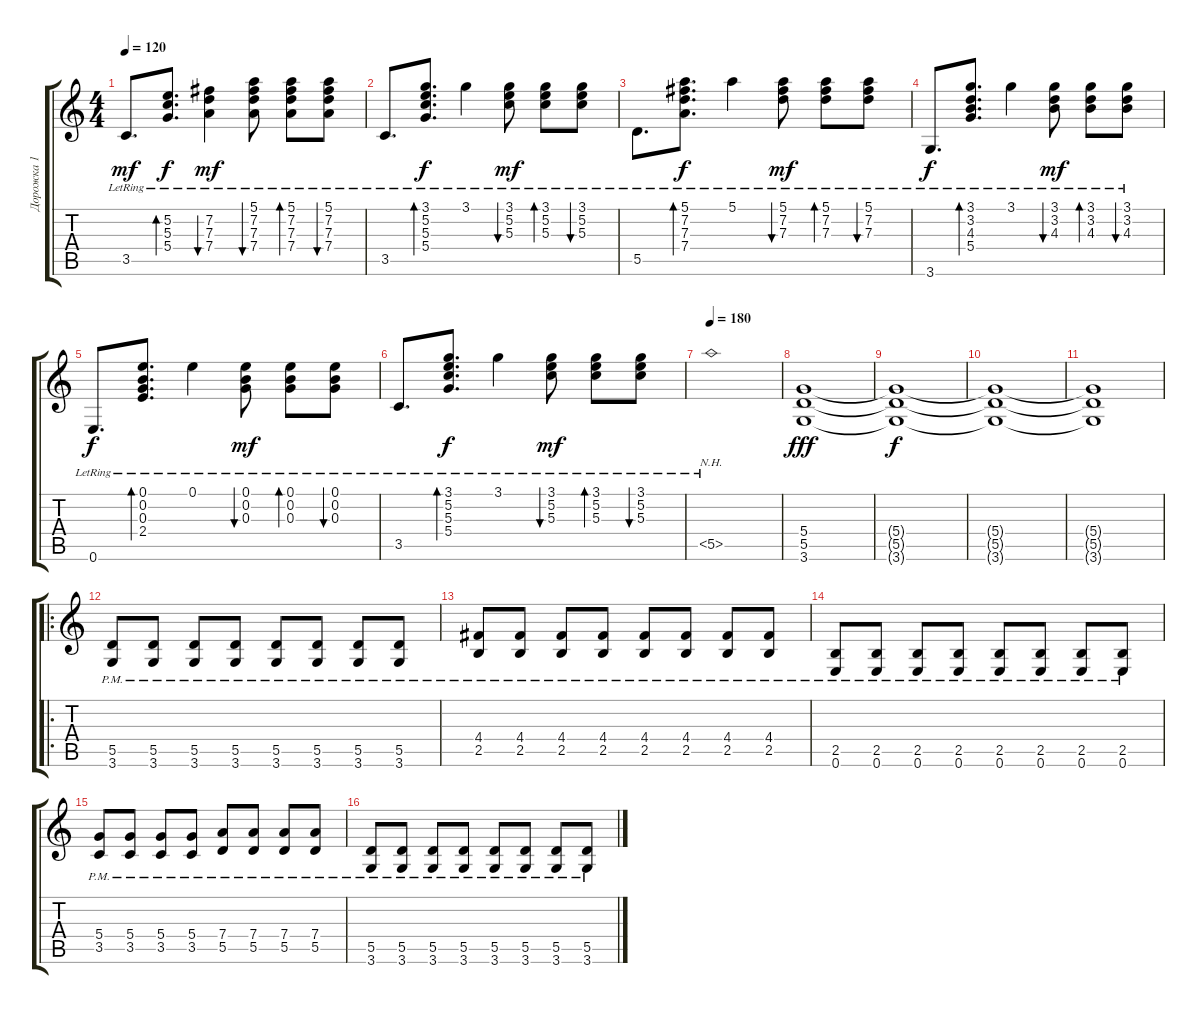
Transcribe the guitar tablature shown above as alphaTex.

\track ("Дорожка 1" "Дорожка 1") {instrument acousticguitarsteel}
\staff {score tabs}
\tuning (E4 B3 G3 D3 A2 E2) {hide}
\ts (4 4)
\tempo 120
\clef g2
\ks c
3.5{lr}.8{d dy mf} (5.2{lr} 5.3{lr} 5.4{lr}).8{d bd 480 dy f} (7.2{lr} 7.3{lr} 7.4{lr}).4{bu 30 dy mf} (5.1{lr} 7.2{lr} 7.3{lr} 7.4{lr}).8{bu 30} (5.1{lr} 7.2{lr} 7.3{lr} 7.4{lr}).8{bd 30} (5.1{lr} 7.2{lr} 7.3{lr} 7.4{lr}).8{bu 30} |
3.5{lr}.8{d} (3.1{lr} 5.2{lr} 5.3{lr} 5.4{lr}).8{d bd 480 dy f} 3.1{lr}.4 (3.1{lr} 5.2{lr} 5.3{lr}).8{bu 30 dy mf} (3.1{lr} 5.2{lr} 5.3{lr}).8{bd 30} (3.1{lr} 5.2{lr} 5.3{lr}).8{bu 30} |
5.5{lr}.8{d} (5.1{lr} 7.2{lr} 7.3{lr} 7.4{lr}).8{d bd 480 dy f} 5.1{lr}.4 (5.1{lr} 7.2{lr} 7.3{lr}).8{bu 30 dy mf} (5.1{lr} 7.2{lr} 7.3{lr}).8{bd 30} (5.1{lr} 7.2{lr} 7.3{lr}).8{bu 30} |
3.6{lr}.8{d dy f} (3.1{lr} 3.2{lr} 4.3{lr} 5.4{lr}).8{d bd 480} 3.1{lr}.4 (3.1{lr} 3.2{lr} 4.3{lr}).8{bu 30 dy mf} (3.1{lr} 3.2{lr} 4.3{lr}).8{bd 30} (3.1{lr} 3.2{lr} 4.3{lr}).8{bu 30} |
0.6{lr}.8{d dy f} (0.1{lr} 0.2{lr} 0.3{lr} 2.4{lr}).8{d bd 480} 0.1{lr}.4 (0.1{lr} 0.2{lr} 0.3{lr}).8{bu 30 dy mf} (0.1{lr} 0.2{lr} 0.3{lr}).8{bd 30} (0.1{lr} 0.2{lr} 0.3{lr}).8{bu 30} |
3.5{lr}.8{d} (3.1{lr} 5.2{lr} 5.3{lr} 5.4{lr}).8{d bd 480 dy f} 3.1{lr}.4 (3.1{lr} 5.2{lr} 5.3{lr}).8{bu 30 dy mf} (3.1{lr} 5.2{lr} 5.3{lr}).8{bd 30} (3.1{lr} 5.2{lr} 5.3{lr}).8{bu 30} |
\tempo 180
5.5{nh lr}.1 |
(5.4 5.5 3.6).1{dy fff instrument distortionguitar} |
(5.4{t} 5.5{t} 3.6{t}).1{dy f} |
(5.4{t} 5.5{t} 3.6{t}).1 |
(5.4{t} 5.5{t} 3.6{t}).1 |
\ro
(5.5{pm} 3.6{pm}).8 (5.5{pm} 3.6{pm}).8 (5.5{pm} 3.6{pm}).8 (5.5{pm} 3.6{pm}).8 (5.5{pm} 3.6{pm}).8 (5.5{pm} 3.6{pm}).8 (5.5{pm} 3.6{pm}).8 (5.5{pm} 3.6{pm}).8 |
(4.4{pm} 2.5{pm}).8 (4.4{pm} 2.5{pm}).8 (4.4{pm} 2.5{pm}).8 (4.4{pm} 2.5{pm}).8 (4.4{pm} 2.5{pm}).8 (4.4{pm} 2.5{pm}).8 (4.4{pm} 2.5{pm}).8 (4.4{pm} 2.5{pm}).8 |
(2.5{pm} 0.6{pm}).8 (2.5{pm} 0.6{pm}).8 (2.5{pm} 0.6{pm}).8 (2.5{pm} 0.6{pm}).8 (2.5{pm} 0.6{pm}).8 (2.5{pm} 0.6{pm}).8 (2.5{pm} 0.6{pm}).8 (2.5{pm} 0.6{pm}).8 |
(5.4{pm} 3.5{pm}).8 (5.4{pm} 3.5{pm}).8 (5.4{pm} 3.5{pm}).8 (5.4{pm} 3.5{pm}).8 (7.4{pm} 5.5{pm}).8 (7.4{pm} 5.5{pm}).8 (7.4{pm} 5.5{pm}).8 (7.4{pm} 5.5{pm}).8 |
(5.5{pm} 3.6{pm}).8 (5.5{pm} 3.6{pm}).8 (5.5{pm} 3.6{pm}).8 (5.5{pm} 3.6{pm}).8 (5.5{pm} 3.6{pm}).8 (5.5{pm} 3.6{pm}).8 (5.5{pm} 3.6{pm}).8 (5.5{pm} 3.6{pm}).8
